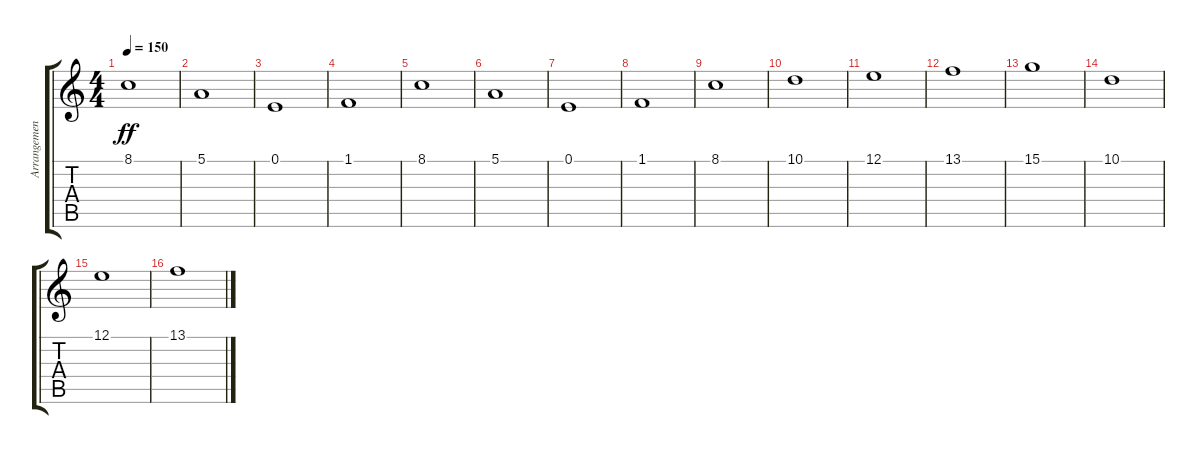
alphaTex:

\track ("Arrangements" "Arrangemen") {instrument stringensemble1}
\staff {score tabs}
\tuning (E4 B3 G3 D3 A2 E2) {hide}
\ts (4 4)
\tempo 150
\clef g2
\ks c
8.1.1{dy ff} |
5.1.1 |
0.1.1 |
1.1.1 |
8.1.1 |
5.1.1 |
0.1.1 |
1.1.1 |
8.1.1 |
10.1.1 |
12.1.1 |
13.1.1 |
15.1.1 |
10.1.1 |
12.1.1 |
13.1.1
